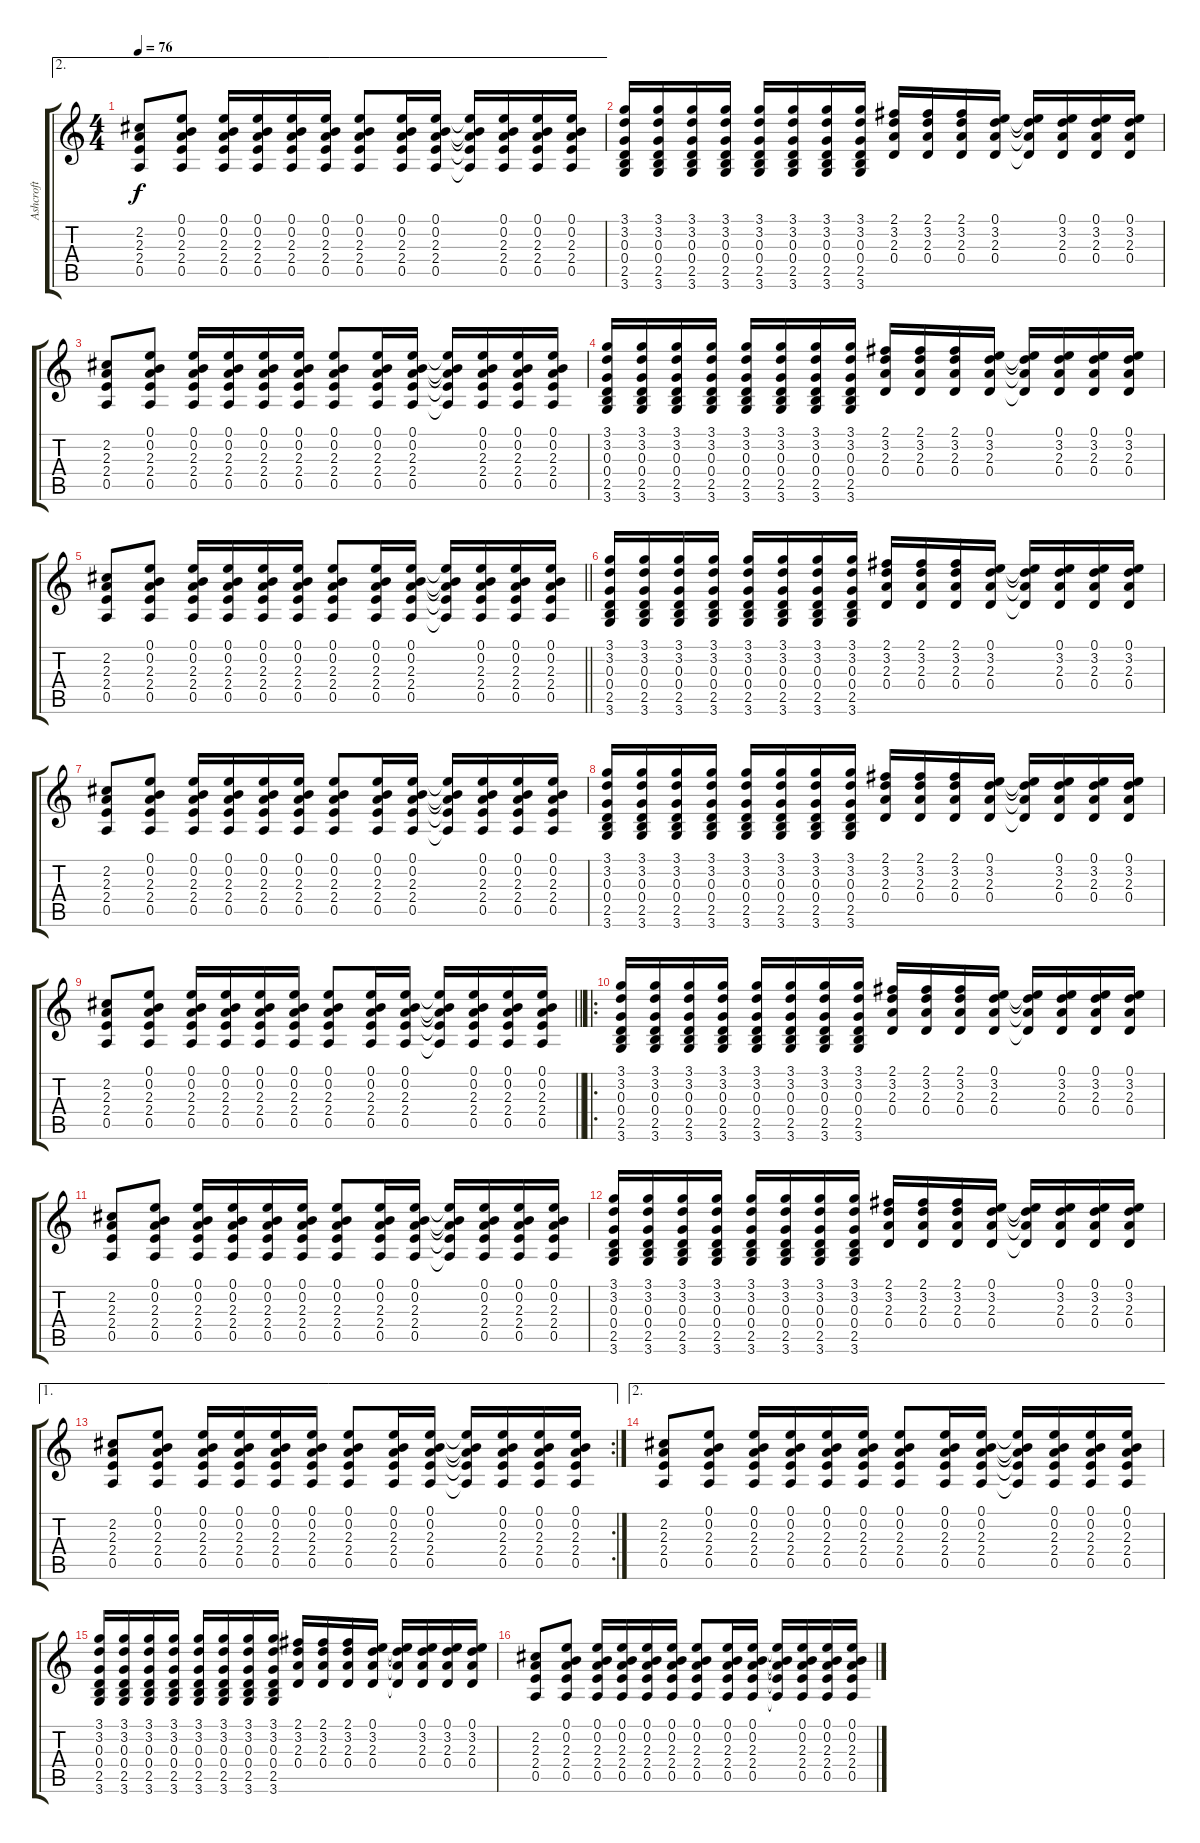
\track ("Ashcroft" "Ashcroft") {instrument acousticguitarnylon}
\staff {score tabs}
\tuning (E4 B3 G3 D3 A2 E2) {hide}
\ae 2
\ts (4 4)
\tempo 76
\clef g2
\ks c
(2.2 2.3 2.4 0.5).8{dy f} (0.1 0.2 2.3 2.4 0.5).8 (0.1 0.2 2.3 2.4 0.5).16 (0.1 0.2 2.3 2.4 0.5).16 (0.1 0.2 2.3 2.4 0.5).16 (0.1 0.2 2.3 2.4 0.5).16 (0.1 0.2 2.3 2.4 0.5).8 (0.1 0.2 2.3 2.4 0.5).16 (0.1 0.2 2.3 2.4 0.5).16 (0.1{t} 0.2{t} 2.3{t} 2.4{t} 0.5{t}).16 (0.1 0.2 2.3 2.4 0.5).16 (0.1 0.2 2.3 2.4 0.5).16 (0.1 0.2 2.3 2.4 0.5).16 |
(3.1 3.2 0.3 0.4 2.5 3.6).16 (3.1 3.2 0.3 0.4 2.5 3.6).16 (3.1 3.2 0.3 0.4 2.5 3.6).16 (3.1 3.2 0.3 0.4 2.5 3.6).16 (3.1 3.2 0.3 0.4 2.5 3.6).16 (3.1 3.2 0.3 0.4 2.5 3.6).16 (3.1 3.2 0.3 0.4 2.5 3.6).16 (3.1 3.2 0.3 0.4 2.5 3.6).16 (2.1 3.2 2.3 0.4).16 (2.1 3.2 2.3 0.4).16 (2.1 3.2 2.3 0.4).16 (0.1 3.2 2.3 0.4).16 (0.1{t} 3.2{t} 2.3{t} 0.4{t}).16 (0.1 3.2 2.3 0.4).16 (0.1 3.2 2.3 0.4).16 (0.1 3.2 2.3 0.4).16 |
(2.2 2.3 2.4 0.5).8 (0.1 0.2 2.3 2.4 0.5).8 (0.1 0.2 2.3 2.4 0.5).16 (0.1 0.2 2.3 2.4 0.5).16 (0.1 0.2 2.3 2.4 0.5).16 (0.1 0.2 2.3 2.4 0.5).16 (0.1 0.2 2.3 2.4 0.5).8 (0.1 0.2 2.3 2.4 0.5).16 (0.1 0.2 2.3 2.4 0.5).16 (0.1{t} 0.2{t} 2.3{t} 2.4{t} 0.5{t}).16 (0.1 0.2 2.3 2.4 0.5).16 (0.1 0.2 2.3 2.4 0.5).16 (0.1 0.2 2.3 2.4 0.5).16 |
(3.1 3.2 0.3 0.4 2.5 3.6).16 (3.1 3.2 0.3 0.4 2.5 3.6).16 (3.1 3.2 0.3 0.4 2.5 3.6).16 (3.1 3.2 0.3 0.4 2.5 3.6).16 (3.1 3.2 0.3 0.4 2.5 3.6).16 (3.1 3.2 0.3 0.4 2.5 3.6).16 (3.1 3.2 0.3 0.4 2.5 3.6).16 (3.1 3.2 0.3 0.4 2.5 3.6).16 (2.1 3.2 2.3 0.4).16 (2.1 3.2 2.3 0.4).16 (2.1 3.2 2.3 0.4).16 (0.1 3.2 2.3 0.4).16 (0.1{t} 3.2{t} 2.3{t} 0.4{t}).16 (0.1 3.2 2.3 0.4).16 (0.1 3.2 2.3 0.4).16 (0.1 3.2 2.3 0.4).16 |
\barLineRight lightlight
(2.2 2.3 2.4 0.5).8 (0.1 0.2 2.3 2.4 0.5).8 (0.1 0.2 2.3 2.4 0.5).16 (0.1 0.2 2.3 2.4 0.5).16 (0.1 0.2 2.3 2.4 0.5).16 (0.1 0.2 2.3 2.4 0.5).16 (0.1 0.2 2.3 2.4 0.5).8 (0.1 0.2 2.3 2.4 0.5).16 (0.1 0.2 2.3 2.4 0.5).16 (0.1{t} 0.2{t} 2.3{t} 2.4{t} 0.5{t}).16 (0.1 0.2 2.3 2.4 0.5).16 (0.1 0.2 2.3 2.4 0.5).16 (0.1 0.2 2.3 2.4 0.5).16 |
(3.1 3.2 0.3 0.4 2.5 3.6).16 (3.1 3.2 0.3 0.4 2.5 3.6).16 (3.1 3.2 0.3 0.4 2.5 3.6).16 (3.1 3.2 0.3 0.4 2.5 3.6).16 (3.1 3.2 0.3 0.4 2.5 3.6).16 (3.1 3.2 0.3 0.4 2.5 3.6).16 (3.1 3.2 0.3 0.4 2.5 3.6).16 (3.1 3.2 0.3 0.4 2.5 3.6).16 (2.1 3.2 2.3 0.4).16 (2.1 3.2 2.3 0.4).16 (2.1 3.2 2.3 0.4).16 (0.1 3.2 2.3 0.4).16 (0.1{t} 3.2{t} 2.3{t} 0.4{t}).16 (0.1 3.2 2.3 0.4).16 (0.1 3.2 2.3 0.4).16 (0.1 3.2 2.3 0.4).16 |
(2.2 2.3 2.4 0.5).8 (0.1 0.2 2.3 2.4 0.5).8 (0.1 0.2 2.3 2.4 0.5).16 (0.1 0.2 2.3 2.4 0.5).16 (0.1 0.2 2.3 2.4 0.5).16 (0.1 0.2 2.3 2.4 0.5).16 (0.1 0.2 2.3 2.4 0.5).8 (0.1 0.2 2.3 2.4 0.5).16 (0.1 0.2 2.3 2.4 0.5).16 (0.1{t} 0.2{t} 2.3{t} 2.4{t} 0.5{t}).16 (0.1 0.2 2.3 2.4 0.5).16 (0.1 0.2 2.3 2.4 0.5).16 (0.1 0.2 2.3 2.4 0.5).16 |
(3.1 3.2 0.3 0.4 2.5 3.6).16 (3.1 3.2 0.3 0.4 2.5 3.6).16 (3.1 3.2 0.3 0.4 2.5 3.6).16 (3.1 3.2 0.3 0.4 2.5 3.6).16 (3.1 3.2 0.3 0.4 2.5 3.6).16 (3.1 3.2 0.3 0.4 2.5 3.6).16 (3.1 3.2 0.3 0.4 2.5 3.6).16 (3.1 3.2 0.3 0.4 2.5 3.6).16 (2.1 3.2 2.3 0.4).16 (2.1 3.2 2.3 0.4).16 (2.1 3.2 2.3 0.4).16 (0.1 3.2 2.3 0.4).16 (0.1{t} 3.2{t} 2.3{t} 0.4{t}).16 (0.1 3.2 2.3 0.4).16 (0.1 3.2 2.3 0.4).16 (0.1 3.2 2.3 0.4).16 |
\barLineRight lightlight
(2.2 2.3 2.4 0.5).8 (0.1 0.2 2.3 2.4 0.5).8 (0.1 0.2 2.3 2.4 0.5).16 (0.1 0.2 2.3 2.4 0.5).16 (0.1 0.2 2.3 2.4 0.5).16 (0.1 0.2 2.3 2.4 0.5).16 (0.1 0.2 2.3 2.4 0.5).8 (0.1 0.2 2.3 2.4 0.5).16 (0.1 0.2 2.3 2.4 0.5).16 (0.1{t} 0.2{t} 2.3{t} 2.4{t} 0.5{t}).16 (0.1 0.2 2.3 2.4 0.5).16 (0.1 0.2 2.3 2.4 0.5).16 (0.1 0.2 2.3 2.4 0.5).16 |
\ro
(3.1 3.2 0.3 0.4 2.5 3.6).16 (3.1 3.2 0.3 0.4 2.5 3.6).16 (3.1 3.2 0.3 0.4 2.5 3.6).16 (3.1 3.2 0.3 0.4 2.5 3.6).16 (3.1 3.2 0.3 0.4 2.5 3.6).16 (3.1 3.2 0.3 0.4 2.5 3.6).16 (3.1 3.2 0.3 0.4 2.5 3.6).16 (3.1 3.2 0.3 0.4 2.5 3.6).16 (2.1 3.2 2.3 0.4).16 (2.1 3.2 2.3 0.4).16 (2.1 3.2 2.3 0.4).16 (0.1 3.2 2.3 0.4).16 (0.1{t} 3.2{t} 2.3{t} 0.4{t}).16 (0.1 3.2 2.3 0.4).16 (0.1 3.2 2.3 0.4).16 (0.1 3.2 2.3 0.4).16 |
(2.2 2.3 2.4 0.5).8 (0.1 0.2 2.3 2.4 0.5).8 (0.1 0.2 2.3 2.4 0.5).16 (0.1 0.2 2.3 2.4 0.5).16 (0.1 0.2 2.3 2.4 0.5).16 (0.1 0.2 2.3 2.4 0.5).16 (0.1 0.2 2.3 2.4 0.5).8 (0.1 0.2 2.3 2.4 0.5).16 (0.1 0.2 2.3 2.4 0.5).16 (0.1{t} 0.2{t} 2.3{t} 2.4{t} 0.5{t}).16 (0.1 0.2 2.3 2.4 0.5).16 (0.1 0.2 2.3 2.4 0.5).16 (0.1 0.2 2.3 2.4 0.5).16 |
(3.1 3.2 0.3 0.4 2.5 3.6).16 (3.1 3.2 0.3 0.4 2.5 3.6).16 (3.1 3.2 0.3 0.4 2.5 3.6).16 (3.1 3.2 0.3 0.4 2.5 3.6).16 (3.1 3.2 0.3 0.4 2.5 3.6).16 (3.1 3.2 0.3 0.4 2.5 3.6).16 (3.1 3.2 0.3 0.4 2.5 3.6).16 (3.1 3.2 0.3 0.4 2.5 3.6).16 (2.1 3.2 2.3 0.4).16 (2.1 3.2 2.3 0.4).16 (2.1 3.2 2.3 0.4).16 (0.1 3.2 2.3 0.4).16 (0.1{t} 3.2{t} 2.3{t} 0.4{t}).16 (0.1 3.2 2.3 0.4).16 (0.1 3.2 2.3 0.4).16 (0.1 3.2 2.3 0.4).16 |
\ae 1
\rc 2
(2.2 2.3 2.4 0.5).8 (0.1 0.2 2.3 2.4 0.5).8 (0.1 0.2 2.3 2.4 0.5).16 (0.1 0.2 2.3 2.4 0.5).16 (0.1 0.2 2.3 2.4 0.5).16 (0.1 0.2 2.3 2.4 0.5).16 (0.1 0.2 2.3 2.4 0.5).8 (0.1 0.2 2.3 2.4 0.5).16 (0.1 0.2 2.3 2.4 0.5).16 (0.1{t} 0.2{t} 2.3{t} 2.4{t} 0.5{t}).16 (0.1 0.2 2.3 2.4 0.5).16 (0.1 0.2 2.3 2.4 0.5).16 (0.1 0.2 2.3 2.4 0.5).16 |
\ae 2
(2.2 2.3 2.4 0.5).8 (0.1 0.2 2.3 2.4 0.5).8 (0.1 0.2 2.3 2.4 0.5).16 (0.1 0.2 2.3 2.4 0.5).16 (0.1 0.2 2.3 2.4 0.5).16 (0.1 0.2 2.3 2.4 0.5).16 (0.1 0.2 2.3 2.4 0.5).8 (0.1 0.2 2.3 2.4 0.5).16 (0.1 0.2 2.3 2.4 0.5).16 (0.1{t} 0.2{t} 2.3{t} 2.4{t} 0.5{t}).16 (0.1 0.2 2.3 2.4 0.5).16 (0.1 0.2 2.3 2.4 0.5).16 (0.1 0.2 2.3 2.4 0.5).16 |
(3.1 3.2 0.3 0.4 2.5 3.6).16 (3.1 3.2 0.3 0.4 2.5 3.6).16 (3.1 3.2 0.3 0.4 2.5 3.6).16 (3.1 3.2 0.3 0.4 2.5 3.6).16 (3.1 3.2 0.3 0.4 2.5 3.6).16 (3.1 3.2 0.3 0.4 2.5 3.6).16 (3.1 3.2 0.3 0.4 2.5 3.6).16 (3.1 3.2 0.3 0.4 2.5 3.6).16 (2.1 3.2 2.3 0.4).16 (2.1 3.2 2.3 0.4).16 (2.1 3.2 2.3 0.4).16 (0.1 3.2 2.3 0.4).16 (0.1{t} 3.2{t} 2.3{t} 0.4{t}).16 (0.1 3.2 2.3 0.4).16 (0.1 3.2 2.3 0.4).16 (0.1 3.2 2.3 0.4).16 |
(2.2 2.3 2.4 0.5).8 (0.1 0.2 2.3 2.4 0.5).8 (0.1 0.2 2.3 2.4 0.5).16 (0.1 0.2 2.3 2.4 0.5).16 (0.1 0.2 2.3 2.4 0.5).16 (0.1 0.2 2.3 2.4 0.5).16 (0.1 0.2 2.3 2.4 0.5).8 (0.1 0.2 2.3 2.4 0.5).16 (0.1 0.2 2.3 2.4 0.5).16 (0.1{t} 0.2{t} 2.3{t} 2.4{t} 0.5{t}).16 (0.1 0.2 2.3 2.4 0.5).16 (0.1 0.2 2.3 2.4 0.5).16 (0.1 0.2 2.3 2.4 0.5).16
